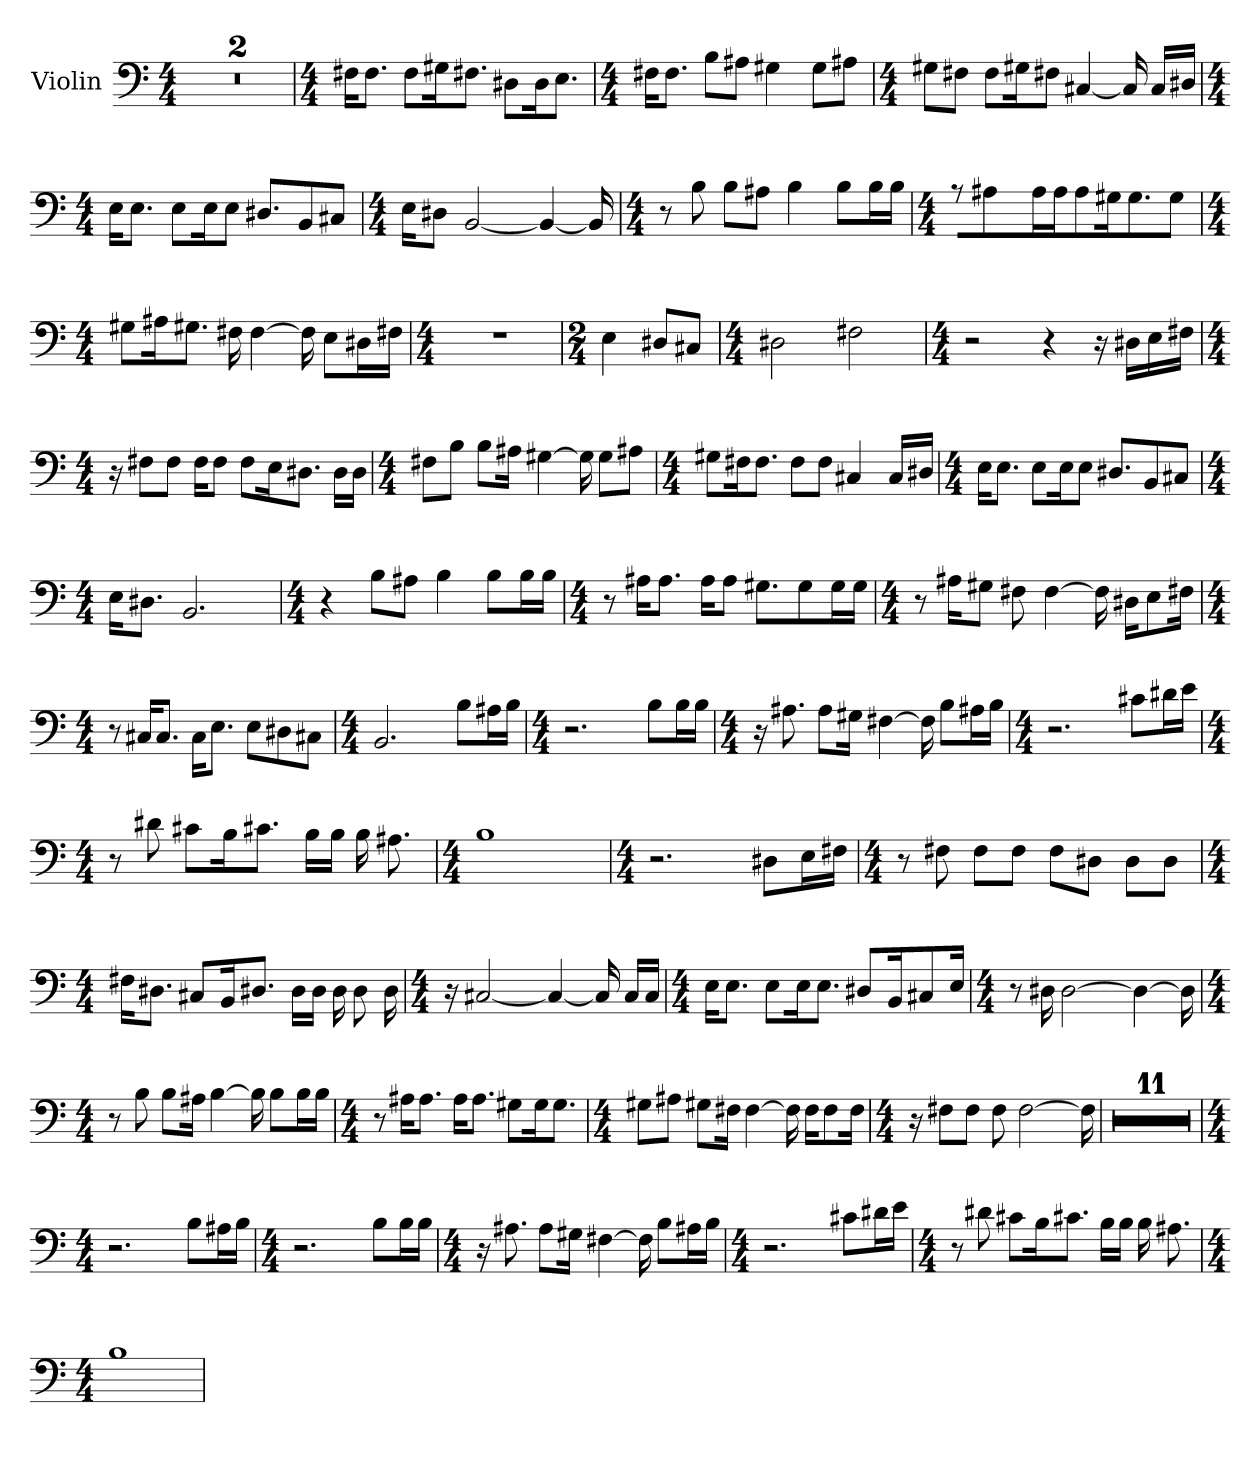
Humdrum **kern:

**kern
*part1
*staff1
*I"Violin
*I'Vln
*M4/4
=
1r
=
*M4/4
1r
=
*M4/4
16F#XKL
8.F#J
8F#L
16G#XK
8.F#XJ
8D#XL
16D#K
8.EJ
=
*M4/4
16F#XKL
8.F#J
8BL
8A#XJ
4G#X
8G#L
8A#XJ
=
*M4/4
8G#XL
8F#XJ
8F#L
16G#XK
8F#XJ
[4C#X
16C#]
16C#LL
16D#XJJ
=
*M4/4
16EKL
8.EJ
8EL
16EK
8EJ
8.D#XL
8BB
8C#XJ
=
*M4/4
16EKL
8D#XJ
[2BB
4BB_
16BB]
=
*M4/4
8r
8B
8BL
8A#XJ
4B
8BL
16BL
16BJJ
=
*M4/4
8r
4A#X
16A#LL
16A#JJ
8A#L
16G#XK
8.G#J
8G#J
=
*M4/4
8G#XL
16A#XK
8.G#XJ
16F#X
[4F#
16F#]
8EL
16D#XL
16F#XJJ
=
*M4/4
1r
=
*M2/4
4E
8D#XL
8C#XJ
=
*M4/4
2D#X
2F#X
=
*M4/4
2r
4r
16r
16D#XLL
16E
16F#XJJ
=
*M4/4
16r
8F#XL
8F#J
16F#KL
8F#J
8F#L
16EK
8.D#XJ
16D#LL
16D#JJ
=
*M4/4
8F#XL
8BJ
8BL
16A#XJk
[4G#X
16G#]
8G#L
8A#XJ
=
*M4/4
8G#XL
16F#XK
8.F#J
8F#L
8F#J
4C#X
16C#LL
16D#XJJ
=
*M4/4
16EKL
8.EJ
8EL
16EK
8EJ
8.D#XL
8BB
8C#XJ
=
*M4/4
16EKL
8.D#XJ
2.BB
=
*M4/4
4r
8BL
8A#XJ
4B
8BL
16BL
16BJJ
=
*M4/4
8r
16A#XKL
8.A#J
16A#KL
8A#J
8.G#XL
8G#
16G#L
16G#JJ
=
*M4/4
8r
16A#XKL
8G#XJ
8F#X
[4F#
16F#]
16D#XKL
8E
16F#XJk
=
*M4/4
8r
16C#XKL
8.C#J
16C#KL
8.EJ
8EL
8D#X
8C#XJ
=
*M4/4
2.BB
8BL
16A#XL
16BJJ
=
*M4/4
2.r
8BL
16BL
16BJJ
=
*M4/4
16r
8.A#X
8A#L
16G#XJk
[4F#X
16F#]
8BL
16A#XL
16BJJ
=
*M4/4
2.r
8c#XL
16d#XL
16eJJ
=
*M4/4
8r
8d#X
8c#XL
16BK
8.c#XJ
16BLL
16BJJ
16BLL
8.A#XJ
=
*M4/4
1B
=
*M4/4
2.r
8D#XL
16EL
16F#XJJ
=
*M4/4
8r
8F#X
8F#L
8F#J
8F#L
8D#XJ
8D#L
8D#J
=
*M4/4
16F#XKL
8.D#XJ
8C#XL
16BBK
8.D#XJ
16D#LL
16D#JJ
16D#LL
8D#
16D#Jk
=
*M4/4
16r
[2C#X
4C#_
16C#]
16C#LL
16C#JJ
=
*M4/4
16EKL
8.EJ
8EL
16EK
8.EJ
8D#XL
16BBK
8C#X
16EJk
=
*M4/4
8r
16D#X
[2D#
4D#_
16D#]
=
*M4/4
8r
8B
8BL
16A#XJk
[4B
16B]
8BL
16BL
16BJJ
=
*M4/4
8r
16A#XKL
8.A#J
16A#KL
8.A#J
8G#XL
16G#K
8.G#J
=
*M4/4
8G#XL
8A#XJ
8G#XL
16F#XJk
[4F#
16F#]
16F#KL
8F#
16F#Jk
=
*M4/4
16r
8F#XL
8F#J
8F#
[2F#
16F#]
=
1r
=
1r
=
*M4/4
1r
=
*M4/4
1r
=
*M4/4
1r
=
*M4/4
1r
=
*M4/4
1r
=
*M4/4
1r
=
*M4/4
1r
=
*M4/4
1r
=
*M4/4
1r
=
*M4/4
2.r
8BL
16A#XL
16BJJ
=
*M4/4
2.r
8BL
16BL
16BJJ
=
*M4/4
16r
8.A#X
8A#L
16G#XJk
[4F#X
16F#]
8BL
16A#XL
16BJJ
=
*M4/4
2.r
8c#XL
16d#XL
16eJJ
=
*M4/4
8r
8d#X
8c#XL
16BK
8.c#XJ
16BLL
16BJJ
16BLL
8.A#XJ
=
*M4/4
1B
=
*-
